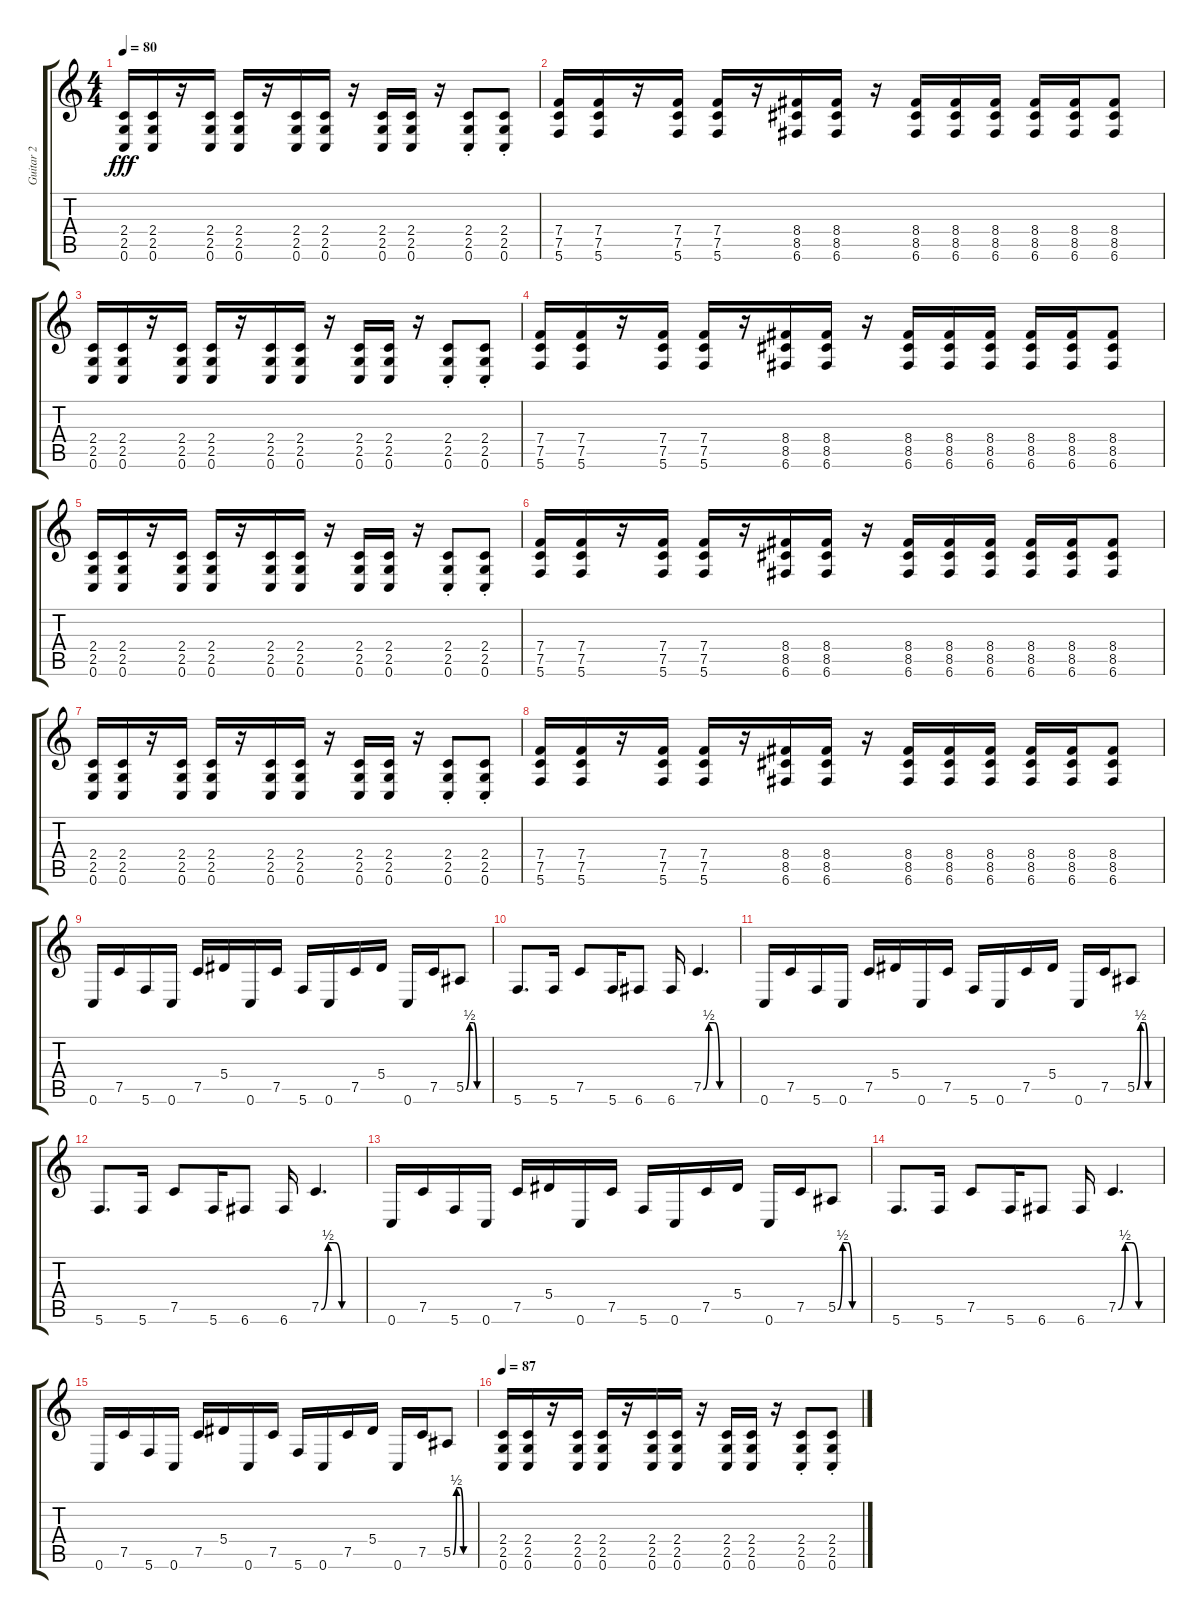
\track ("Guitar 2" "Guitar 2") {instrument distortionguitar}
\staff {score tabs}
\tuning (C4 G3 Eb3 Bb2 F2 C2) {hide}
\ts (4 4)
\tempo 80
\clef g2
\ks c
(2.4 2.5 0.6).16{dy fff} (2.4 2.5 0.6).16 r.16 (2.4 2.5 0.6).16 (2.4 2.5 0.6).16 r.16 (2.4 2.5 0.6).16 (2.4 2.5 0.6).16 r.16 (2.4 2.5 0.6).16 (2.4 2.5 0.6).16 r.16 (2.4 2.5 0.6{st}).8 (2.4 2.5 0.6{st}).8 |
(7.4 7.5 5.6).16 (7.4 7.5 5.6).16 r.16 (7.4 7.5 5.6).16 (7.4 7.5 5.6).16 r.16 (8.4 8.5 6.6).16 (8.4 8.5 6.6).16 r.16 (8.4 8.5 6.6).16 (8.4 8.5 6.6).16 (8.4 8.5 6.6).16 (8.4 8.5 6.6).16 (8.4 8.5 6.6).16 (8.4 8.5 6.6).8 |
(2.4 2.5 0.6).16 (2.4 2.5 0.6).16 r.16 (2.4 2.5 0.6).16 (2.4 2.5 0.6).16 r.16 (2.4 2.5 0.6).16 (2.4 2.5 0.6).16 r.16 (2.4 2.5 0.6).16 (2.4 2.5 0.6).16 r.16 (2.4 2.5 0.6{st}).8 (2.4 2.5 0.6{st}).8 |
(7.4 7.5 5.6).16 (7.4 7.5 5.6).16 r.16 (7.4 7.5 5.6).16 (7.4 7.5 5.6).16 r.16 (8.4 8.5 6.6).16 (8.4 8.5 6.6).16 r.16 (8.4 8.5 6.6).16 (8.4 8.5 6.6).16 (8.4 8.5 6.6).16 (8.4 8.5 6.6).16 (8.4 8.5 6.6).16 (8.4 8.5 6.6).8 |
(2.4 2.5 0.6).16 (2.4 2.5 0.6).16 r.16 (2.4 2.5 0.6).16 (2.4 2.5 0.6).16 r.16 (2.4 2.5 0.6).16 (2.4 2.5 0.6).16 r.16 (2.4 2.5 0.6).16 (2.4 2.5 0.6).16 r.16 (2.4 2.5 0.6{st}).8 (2.4 2.5 0.6{st}).8 |
(7.4 7.5 5.6).16 (7.4 7.5 5.6).16 r.16 (7.4 7.5 5.6).16 (7.4 7.5 5.6).16 r.16 (8.4 8.5 6.6).16 (8.4 8.5 6.6).16 r.16 (8.4 8.5 6.6).16 (8.4 8.5 6.6).16 (8.4 8.5 6.6).16 (8.4 8.5 6.6).16 (8.4 8.5 6.6).16 (8.4 8.5 6.6).8 |
(2.4 2.5 0.6).16 (2.4 2.5 0.6).16 r.16 (2.4 2.5 0.6).16 (2.4 2.5 0.6).16 r.16 (2.4 2.5 0.6).16 (2.4 2.5 0.6).16 r.16 (2.4 2.5 0.6).16 (2.4 2.5 0.6).16 r.16 (2.4 2.5 0.6{st}).8 (2.4 2.5 0.6{st}).8 |
(7.4 7.5 5.6).16 (7.4 7.5 5.6).16 r.16 (7.4 7.5 5.6).16 (7.4 7.5 5.6).16 r.16 (8.4 8.5 6.6).16 (8.4 8.5 6.6).16 r.16 (8.4 8.5 6.6).16 (8.4 8.5 6.6).16 (8.4 8.5 6.6).16 (8.4 8.5 6.6).16 (8.4 8.5 6.6).16 (8.4 8.5 6.6).8 |
0.6.16 7.5.16 5.6.16 0.6.16 7.5.16 5.4.16 0.6.16 7.5.16 5.6.16 0.6.16 7.5.16 5.4.16 0.6.16 7.5.16 5.5{be (custom 0 0 10 2 20 2 30 0 60 0)}.8 |
5.6.8{d} 5.6.16 7.5.8 5.6.16 6.6.8 6.6.16 7.5{be (custom 0 0 10 2 20 2 30 0 60 0)}.4{d} |
0.6.16 7.5.16 5.6.16 0.6.16 7.5.16 5.4.16 0.6.16 7.5.16 5.6.16 0.6.16 7.5.16 5.4.16 0.6.16 7.5.16 5.5{be (custom 0 0 10 2 20 2 30 0 60 0)}.8 |
5.6.8{d} 5.6.16 7.5.8 5.6.16 6.6.8 6.6.16 7.5{be (custom 0 0 10 2 20 2 30 0 60 0)}.4{d} |
0.6.16 7.5.16 5.6.16 0.6.16 7.5.16 5.4.16 0.6.16 7.5.16 5.6.16 0.6.16 7.5.16 5.4.16 0.6.16 7.5.16 5.5{be (custom 0 0 10 2 20 2 30 0 60 0)}.8 |
5.6.8{d} 5.6.16 7.5.8 5.6.16 6.6.8 6.6.16 7.5{be (custom 0 0 10 2 20 2 30 0 60 0)}.4{d} |
0.6.16 7.5.16 5.6.16 0.6.16 7.5.16 5.4.16 0.6.16 7.5.16 5.6.16 0.6.16 7.5.16 5.4.16 0.6.16 7.5.16 5.5{be (custom 0 0 10 2 20 2 30 0 60 0)}.8 |
\tempo 87
(2.4 2.5 0.6).16 (2.4 2.5 0.6).16 r.16 (2.4 2.5 0.6).16 (2.4 2.5 0.6).16 r.16 (2.4 2.5 0.6).16 (2.4 2.5 0.6).16 r.16 (2.4 2.5 0.6).16 (2.4 2.5 0.6).16 r.16 (2.4 2.5 0.6{st}).8 (2.4 2.5 0.6{st}).8
